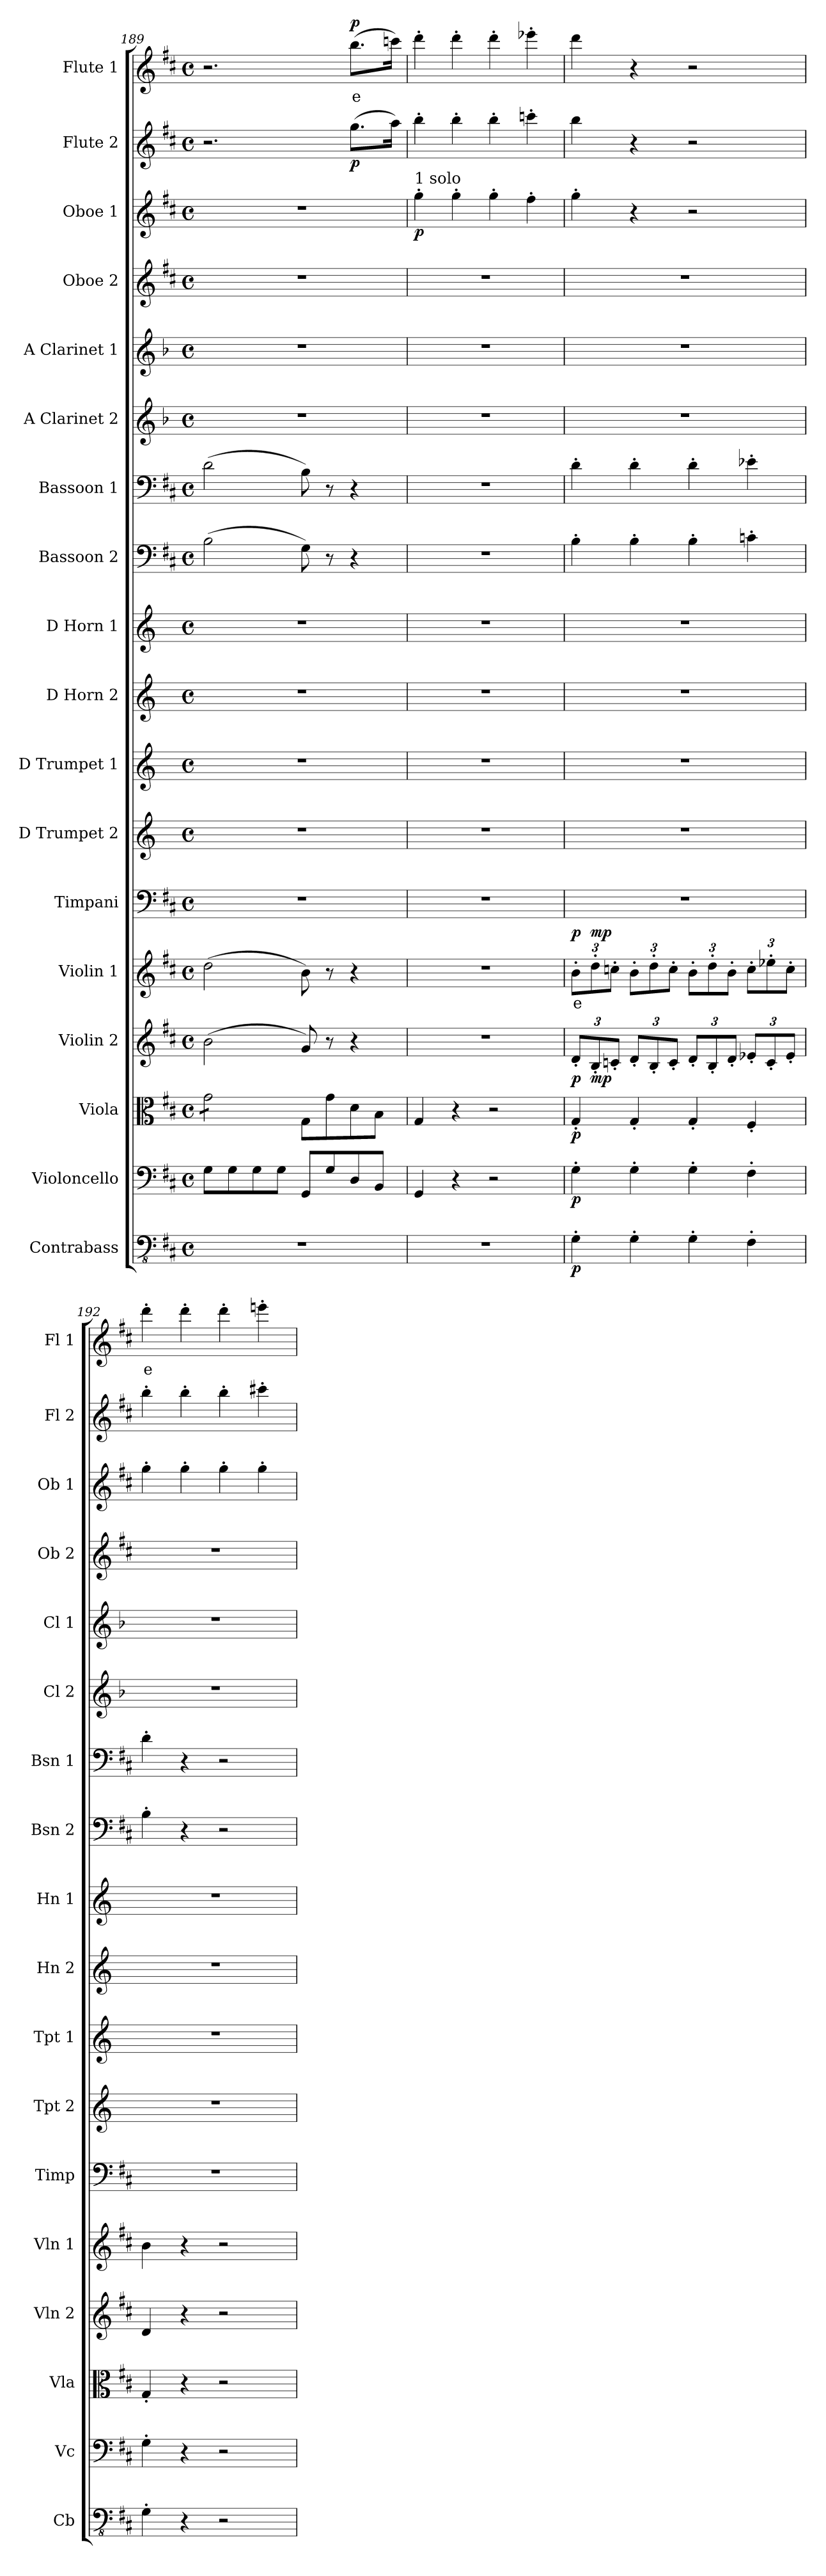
**kern	**dynam	**kern	**dynam	**kern	**dynam	**kern	**dynam	**kern	**text	**dynam	**kern	**kern	**kern	**kern	**kern	**kern	**kern	**kern	**kern	**kern	**kern	**dynam	**kern	**dynam	**kern	**text	**dynam
*part18	*part18	*part17	*part17	*part16	*part16	*part15	*part15	*part14	*part14	*part14	*part13	*part12	*part11	*part10	*part9	*part8	*part7	*part6	*part5	*part4	*part3	*part3	*part2	*part2	*part1	*part1	*part1
*staff18	*staff18	*staff17	*staff17	*staff16	*staff16	*staff15	*staff15	*staff14	*staff14	*staff14	*staff13	*staff12	*staff11	*staff10	*staff9	*staff8	*staff7	*staff6	*staff5	*staff4	*staff3	*staff3	*staff2	*staff2	*staff1	*staff1	*staff1
*I"Contrabass	*	*I"Violoncello	*	*I"Viola	*	*I"Violin 2	*	*I"Violin 1	*	*	*I"Timpani	*I"D Trumpet 2	*I"D Trumpet 1	*I"D Horn 2	*I"D Horn 1	*I"Bassoon 2	*I"Bassoon 1	*I"A Clarinet 2	*I"A Clarinet 1	*I"Oboe 2	*I"Oboe 1	*	*I"Flute 2	*	*I"Flute 1	*	*
*I'Cb	*	*I'Vc	*	*I'Vla	*	*I'Vln 2	*	*I'Vln 1	*	*	*I'Timp	*I'Tpt 2	*I'Tpt 1	*I'Hn 2	*I'Hn 1	*I'Bsn 2	*I'Bsn 1	*I'Cl 2	*I'Cl 1	*I'Ob 2	*I'Ob 1	*	*I'Fl 2	*	*I'Fl 1	*	*
*clefFv4	*	*clefF4	*	*clefC3	*	*clefG2	*	*clefG2	*	*	*clefF4	*clefG2	*clefG2	*clefG2	*clefG2	*clefF4	*clefF4	*clefG2	*clefG2	*clefG2	*clefG2	*	*clefG2	*	*clefG2	*	*
*	*	*	*	*	*	*	*	*	*	*	*	*ITrd-1c-2	*ITrd-1c-2	*ITrd6c10	*ITrd6c10	*	*	*ITrd2c3	*ITrd2c3	*	*	*	*	*	*	*	*
*k[f#c#]	*	*k[f#c#]	*	*k[f#c#]	*	*k[f#c#]	*	*k[f#c#]	*	*	*k[f#c#]	*k[f#c#]	*k[f#c#]	*k[f#c#]	*k[f#c#]	*k[f#c#]	*k[f#c#]	*k[f#c#]	*k[f#c#]	*k[f#c#]	*k[f#c#]	*	*k[f#c#]	*	*k[f#c#]	*	*
*M4/4	*	*M4/4	*	*M4/4	*	*M4/4	*	*M4/4	*	*	*M4/4	*M4/4	*M4/4	*M4/4	*M4/4	*M4/4	*M4/4	*M4/4	*M4/4	*M4/4	*M4/4	*	*M4/4	*	*M4/4	*	*
*met(c)	*	*met(c)	*	*met(c)	*	*met(c)	*	*met(c)	*	*	*met(c)	*met(c)	*met(c)	*met(c)	*met(c)	*met(c)	*met(c)	*met(c)	*met(c)	*met(c)	*met(c)	*	*met(c)	*	*met(c)	*	*
=189	=189	=189	=189	=189	=189	=189	=189	=189	=189	=189	=189	=189	=189	=189	=189	=189	=189	=189	=189	=189	=189	=189	=189	=189	=189	=189	=189
*	*	*	*	*tremolo	*	*	*	*	*	*	*	*	*	*	*	*	*	*	*	*	*	*	*	*	*	*	*
1r	.	8G\L	.	8g\L	.	(2b\	.	(2dd\	.	.	1r	1r	1r	1r	1r	(2B\	(2d\	1r	1r	1r	1r	.	2.r	.	2.r	.	.
.	.	8G\	.	8g\	.	.	.	.	.	.	.	.	.	.	.	.	.	.	.	.	.	.	.	.	.	.	.
.	.	8G\	.	8g\	.	.	.	.	.	.	.	.	.	.	.	.	.	.	.	.	.	.	.	.	.	.	.
.	.	8G\J	.	8g\J	.	.	.	.	.	.	.	.	.	.	.	.	.	.	.	.	.	.	.	.	.	.	.
*	*	*	*	*Xtremolo	*	*	*	*	*	*	*	*	*	*	*	*	*	*	*	*	*	*	*	*	*	*	*
.	.	8GG/L	.	8G\L	.	8g/)	.	8b\)	.	.	.	.	.	.	.	8G\)	8B\)	.	.	.	.	.	.	.	.	.	.
.	.	8G/	.	8g\	.	8r	.	8r	.	.	.	.	.	.	.	8r	8r	.	.	.	.	.	.	.	.	.	.
!	!	!	!	!	!	!	!	!	!	!	!	!	!	!	!	!	!	!	!	!	!	!	!	!LO:DY:b	!	!LO:LY:b:color=#FF0000	!LO:DY:b
.	.	8D/	.	8d\	.	4r	.	4r	.	.	.	.	.	.	.	4r	4r	.	.	.	.	.	(8.gg\L	p	(8.bb\L	e	p
.	.	8BB/J	.	8B\J	.	.	.	.	.	.	.	.	.	.	.	.	.	.	.	.	.	.	.	.	.	.	.
.	.	.	.	.	.	.	.	.	.	.	.	.	.	.	.	.	.	.	.	.	.	.	16aa\Jk)	.	16cccn\Jk)	.	.
=190	=190	=190	=190	=190	=190	=190	=190	=190	=190	=190	=190	=190	=190	=190	=190	=190	=190	=190	=190	=190	=190	=190	=190	=190	=190	=190	=190
!	!	!	!	!	!	!	!	!	!	!	!	!	!	!	!	!	!	!	!	!	!LO:TX:a:t=1 solo	!	!	!	!	!	!
!	!	!	!	!	!	!	!	!	!	!	!	!	!	!	!	!	!	!	!	!	!	!LO:DY:b	!	!	!	!	!
1r	.	4GG/	.	4G/	.	1r	.	1r	.	.	1r	1r	1r	1r	1r	1r	1r	1r	1r	1r	4gg'\	p	4bb'\	.	4ddd'\	.	.
.	.	4r	.	4r	.	.	.	.	.	.	.	.	.	.	.	.	.	.	.	.	4gg'\	.	4bb'\	.	4ddd'\	.	.
.	.	2r	.	2r	.	.	.	.	.	.	.	.	.	.	.	.	.	.	.	.	4gg'\	.	4bb'\	.	4ddd'\	.	.
.	.	.	.	.	.	.	.	.	.	.	.	.	.	.	.	.	.	.	.	.	4ff#'\	.	4cccn'\	.	4eee-X'\	.	.
=191	=191	=191	=191	=191	=191	=191	=191	=191	=191	=191	=191	=191	=191	=191	=191	=191	=191	=191	=191	=191	=191	=191	=191	=191	=191	=191	=191
*	*	*	*	*	*	*Xbrackettup	*	*Xbrackettup	*	*	*	*	*	*	*	*	*	*	*	*	*	*	*	*	*	*	*
!	!LO:DY:b	!	!LO:DY:b	!	!LO:DY:b	!	!LO:DY:b	!	!LO:LY:b:color=#FF0000	!LO:DY:b	!	!	!	!	!	!	!	!	!	!	!	!	!	!	!	!	!
4GG'\	p	4G'\	p	4G'/	p	12d'/L	p	12b'\L	e	p	1r	1r	1r	1r	1r	4B'\	4d'\	1r	1r	1r	4gg'\	.	4bb\	.	4ddd\	.	.
!	!	!	!	!	!	!	!LO:DY:b	!	!	!LO:DY:b	!	!	!	!	!	!	!	!	!	!	!	!	!	!	!	!	!
.	.	.	.	.	.	12B'/	mp	12dd'\	.	mp	.	.	.	.	.	.	.	.	.	.	.	.	.	.	.	.	.
.	.	.	.	.	.	12cn'/J	.	12ccn'\J	.	.	.	.	.	.	.	.	.	.	.	.	.	.	.	.	.	.	.
4GG'\	.	4G'\	.	4G'/	.	12d'/L	.	12b'\L	.	.	.	.	.	.	.	4B'\	4d'\	.	.	.	4r	.	4r	.	4r	.	.
.	.	.	.	.	.	12B'/	.	12dd'\	.	.	.	.	.	.	.	.	.	.	.	.	.	.	.	.	.	.	.
.	.	.	.	.	.	12c'/J	.	12cc'\J	.	.	.	.	.	.	.	.	.	.	.	.	.	.	.	.	.	.	.
4GG'\	.	4G'\	.	4G'/	.	12d'/L	.	12b'\L	.	.	.	.	.	.	.	4B'\	4d'\	.	.	.	2r	.	2r	.	2r	.	.
.	.	.	.	.	.	12B'/	.	12dd'\	.	.	.	.	.	.	.	.	.	.	.	.	.	.	.	.	.	.	.
.	.	.	.	.	.	12d'/J	.	12b'\J	.	.	.	.	.	.	.	.	.	.	.	.	.	.	.	.	.	.	.
4FF#'\	.	4F#'\	.	4F#'/	.	12e-X'/L	.	12cc'\L	.	.	.	.	.	.	.	4cn'\	4e-X'\	.	.	.	.	.	.	.	.	.	.
.	.	.	.	.	.	12c'/	.	12ee-X'\	.	.	.	.	.	.	.	.	.	.	.	.	.	.	.	.	.	.	.
.	.	.	.	.	.	12e-'/J	.	12cc'\J	.	.	.	.	.	.	.	.	.	.	.	.	.	.	.	.	.	.	.
=192	=192	=192	=192	=192	=192	=192	=192	=192	=192	=192	=192	=192	=192	=192	=192	=192	=192	=192	=192	=192	=192	=192	=192	=192	=192	=192	=192
!	!	!	!	!	!	!	!	!	!	!	!	!	!	!	!	!	!	!	!	!	!	!	!	!	!	!LO:LY:b:color=#FF0000	!
4GG'\	.	4G'\	.	4G'/	.	4d/	.	4b\	.	.	1r	1r	1r	1r	1r	4B'\	4d'\	1r	1r	1r	4gg'\	.	4bb'\	.	4ddd'\	e	.
4r	.	4r	.	4r	.	4r	.	4r	.	.	.	.	.	.	.	4r	4r	.	.	.	4gg'\	.	4bb'\	.	4ddd'\	.	.
2r	.	2r	.	2r	.	2r	.	2r	.	.	.	.	.	.	.	2r	2r	.	.	.	4gg'\	.	4bb'\	.	4ddd'\	.	.
.	.	.	.	.	.	.	.	.	.	.	.	.	.	.	.	.	.	.	.	.	4gg'\	.	4ccc#X'\	.	4eeen'\	.	.
=	=	=	=	=	=	=	=	=	=	=	=	=	=	=	=	=	=	=	=	=	=	=	=	=	=	=	=
*-	*-	*-	*-	*-	*-	*-	*-	*-	*-	*-	*-	*-	*-	*-	*-	*-	*-	*-	*-	*-	*-	*-	*-	*-	*-	*-	*-
